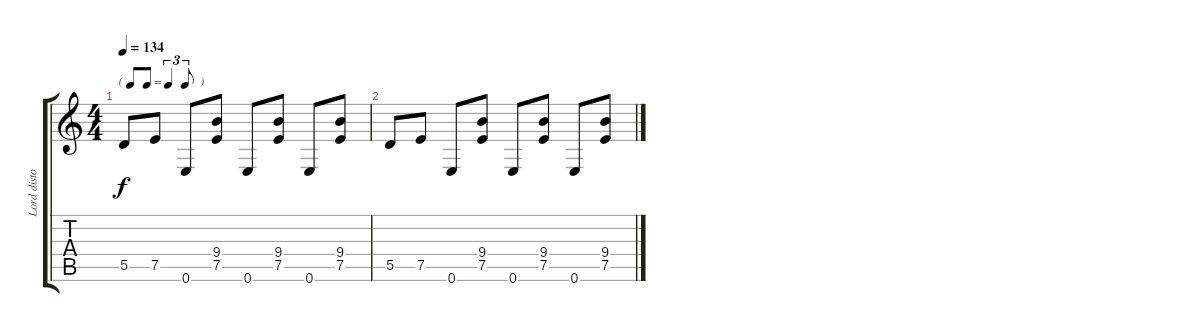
\track ("Lord distorted organ" "Lord disto") {instrument overdrivenguitar}
\staff {score tabs}
\tuning (E4 B3 G3 D3 A2 E2) {hide}
\ts (4 4)
\tf triplet8th
\tempo 134
\clef g2
\ks c
5.5.8{dy f} 7.5.8 0.6.8 (9.4 7.5).8 0.6.8 (9.4 7.5).8 0.6.8 (9.4 7.5).8 |
5.5.8 7.5.8 0.6.8 (9.4 7.5).8 0.6.8 (9.4 7.5).8 0.6.8 (9.4 7.5).8
